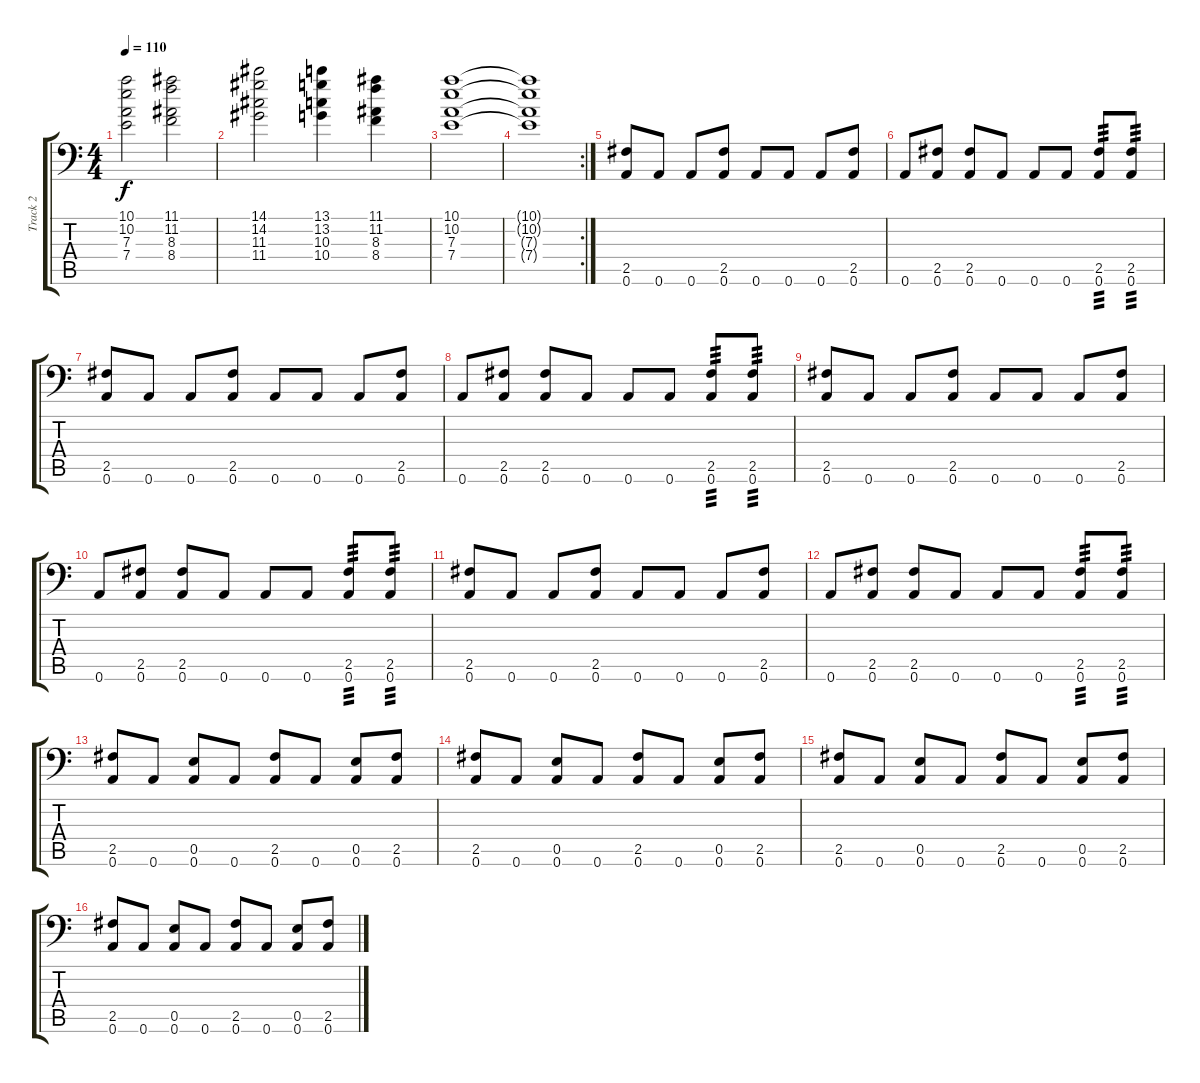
\track ("Track 2" "Track 2") {instrument acousticguitarsteel}
\staff {score tabs}
\tuning (B3 Gb3 D3 A2 E2 A1) {hide}
\ts (4 4)
\tempo 110
\clef f4
\ks c
(10.1 10.2 7.3 7.4).2{dy f instrument frenchhorn} (11.1 11.2 8.3 8.4).2 |
(14.1 14.2 11.3 11.4).2 (13.1 13.2 10.3 10.4).4 (11.1 11.2 8.3 8.4).4 |
(10.1 10.2 7.3 7.4).1 |
\rc 2
(10.1{t} 10.2{t} 7.3{t} 7.4{t}).1 |
(2.5 0.6).8{volume 12 instrument timpani} 0.6.8 0.6.8 (2.5 0.6).8 0.6.8 0.6.8 0.6.8 (2.5 0.6).8 |
0.6.8 (2.5 0.6).8 (2.5 0.6).8 0.6.8 0.6.8 0.6.8 (2.5 0.6).8{tp 3} (2.5 0.6).8{tp 3} |
(2.5 0.6).8{volume 12 instrument timpani} 0.6.8 0.6.8 (2.5 0.6).8 0.6.8 0.6.8 0.6.8 (2.5 0.6).8 |
0.6.8 (2.5 0.6).8 (2.5 0.6).8 0.6.8 0.6.8 0.6.8 (2.5 0.6).8{tp 3} (2.5 0.6).8{tp 3} |
(2.5 0.6).8{volume 12 instrument timpani} 0.6.8 0.6.8 (2.5 0.6).8 0.6.8 0.6.8 0.6.8 (2.5 0.6).8 |
0.6.8 (2.5 0.6).8 (2.5 0.6).8 0.6.8 0.6.8 0.6.8 (2.5 0.6).8{tp 3} (2.5 0.6).8{tp 3} |
(2.5 0.6).8{volume 12 instrument timpani} 0.6.8 0.6.8 (2.5 0.6).8 0.6.8 0.6.8 0.6.8 (2.5 0.6).8 |
0.6.8 (2.5 0.6).8 (2.5 0.6).8 0.6.8 0.6.8 0.6.8 (2.5 0.6).8{tp 3} (2.5 0.6).8{tp 3} |
(2.5 0.6).8 0.6.8 (0.5 0.6).8 0.6.8 (2.5 0.6).8 0.6.8 (0.5 0.6).8 (2.5 0.6).8 |
(2.5 0.6).8 0.6.8 (0.5 0.6).8 0.6.8 (2.5 0.6).8 0.6.8 (0.5 0.6).8 (2.5 0.6).8 |
(2.5 0.6).8 0.6.8 (0.5 0.6).8 0.6.8 (2.5 0.6).8 0.6.8 (0.5 0.6).8 (2.5 0.6).8 |
(2.5 0.6).8 0.6.8 (0.5 0.6).8 0.6.8 (2.5 0.6).8 0.6.8 (0.5 0.6).8 (2.5 0.6).8
